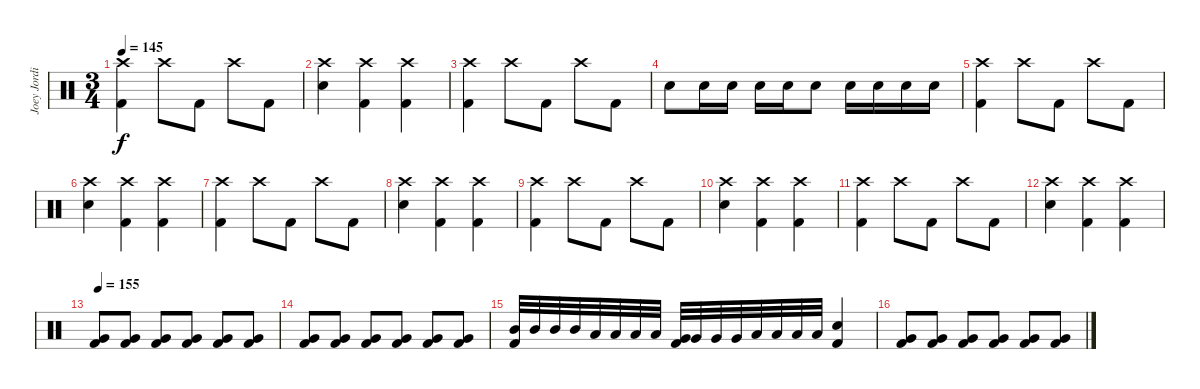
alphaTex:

\track ("Joey Jordison" "Joey Jordi") {instrument percussion}
\staff {score}
\articulation defaults
\ts (3 4)
\tempo 145
\clef neutral
\ks c
("Crash high (hit)" "Kick (hit) 2").4{dy f} "Crash high (hit)".8 "Kick (hit) 2".8 "Crash high (hit)".8 "Kick (hit) 2".8 |
("Crash high (hit)" "Electric Snare (hit)").4 ("Crash high (hit)" "Kick (hit) 2").4 ("Crash high (hit)" "Kick (hit) 2").4 |
("Crash high (hit)" "Kick (hit) 2").4 "Crash high (hit)".8 "Kick (hit) 2".8 "Crash high (hit)".8 "Kick (hit) 2".8 |
"Electric Snare (hit)".8 "Electric Snare (hit)".16 "Electric Snare (hit)".16 "Electric Snare (hit)".16 "Electric Snare (hit)".16 "Electric Snare (hit)".8 "Electric Snare (hit)".16 "Electric Snare (hit)".16 "Electric Snare (hit)".16 "Electric Snare (hit)".16 |
("Crash high (hit)" "Kick (hit) 2").4 "Crash high (hit)".8 "Kick (hit) 2".8 "Crash high (hit)".8 "Kick (hit) 2".8 |
("Crash high (hit)" "Electric Snare (hit)").4 ("Crash high (hit)" "Kick (hit) 2").4 ("Crash high (hit)" "Kick (hit) 2").4 |
("Crash high (hit)" "Kick (hit) 2").4 "Crash high (hit)".8 "Kick (hit) 2".8 "Crash high (hit)".8 "Kick (hit) 2".8 |
("Crash high (hit)" "Electric Snare (hit)").4 ("Crash high (hit)" "Kick (hit) 2").4 ("Crash high (hit)" "Kick (hit) 2").4 |
("Crash high (hit)" "Kick (hit) 2").4 "Crash high (hit)".8 "Kick (hit) 2".8 "Crash high (hit)".8 "Kick (hit) 2".8 |
("Crash high (hit)" "Electric Snare (hit)").4 ("Crash high (hit)" "Kick (hit) 2").4 ("Crash high (hit)" "Kick (hit) 2").4 |
("Crash high (hit)" "Kick (hit) 2").4 "Crash high (hit)".8 "Kick (hit) 2".8 "Crash high (hit)".8 "Kick (hit) 2".8 |
("Crash high (hit)" "Electric Snare (hit)").4 ("Crash high (hit)" "Kick (hit) 2").4 ("Crash high (hit)" "Kick (hit) 2").4 |
\tempo 155
("Kick (hit) 2" "Very Low Tom (hit)").8 ("Kick (hit) 2" "Very Low Tom (hit)").8 ("Kick (hit) 2" "Very Low Tom (hit)").8 ("Kick (hit) 2" "Very Low Tom (hit)").8 ("Kick (hit) 2" "Very Low Tom (hit)").8 ("Kick (hit) 2" "Very Low Tom (hit)").8 |
("Kick (hit) 2" "Very Low Tom (hit)").8 ("Kick (hit) 2" "Very Low Tom (hit)").8 ("Kick (hit) 2" "Very Low Tom (hit)").8 ("Kick (hit) 2" "Very Low Tom (hit)").8 ("Kick (hit) 2" "Very Low Tom (hit)").8 ("Kick (hit) 2" "Very Low Tom (hit)").8 |
("Mid Tom (hit)" "Kick (hit) 2").32 "Mid Tom (hit)".32 "Mid Tom (hit)".32 "Mid Tom (hit)".32 "Low Tom (hit)".32 "Low Tom (hit)".32 "Low Tom (hit)".32 "Low Tom (hit)".32 ("Very Low Tom (hit)" "Kick (hit) 2").32 "Very Low Tom (hit)".32 "Very Low Tom (hit)".32 "Very Low Tom (hit)".32 "Low Floor Tom (hit)".32 "Low Floor Tom (hit)".32 "Low Floor Tom (hit)".32 "Low Floor Tom (hit)".32 ("Electric Snare (hit)" "Kick (hit) 2").4 |
("Kick (hit) 2" "Very Low Tom (hit)").8 ("Kick (hit) 2" "Very Low Tom (hit)").8 ("Kick (hit) 2" "Very Low Tom (hit)").8 ("Kick (hit) 2" "Very Low Tom (hit)").8 ("Kick (hit) 2" "Very Low Tom (hit)").8 ("Kick (hit) 2" "Very Low Tom (hit)").8
